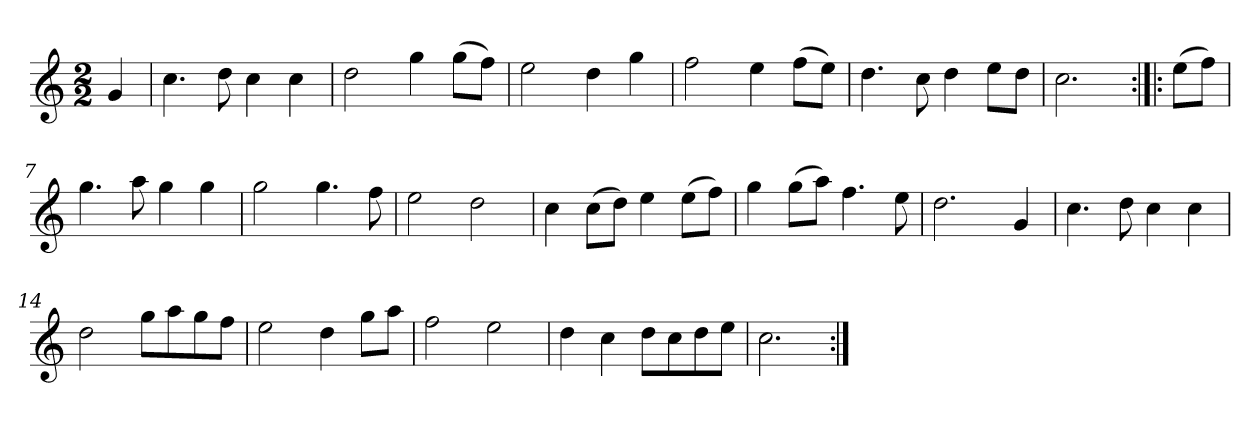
**kern
*part1
*staff1
*clefG2
*k[]
*C:
*M2/2
*MM120
=
4g
=1
4.cc
8dd
4cc
4cc
=2
2dd
4gg
(8gg\L
8ff\J)
=3
2ee
4dd
4gg
=4
2ff
4ee
(8ff\L
8ee\J)
=5
4.dd
8cc
4dd
8ee\L
8dd\J
=6
2.cc
=:|!|:
(8ee\L
8ff\J)
=7
4.gg
8aa
4gg
4gg
=8
2gg
4.gg
8ff
=9
2ee
2dd
=10
4cc
(8cc\L
8dd\J)
4ee
(8ee\L
8ff\J)
=11
4gg
(8gg\L
8aa\J)
4.ff
8ee
=12
2.dd
4g
=13
4.cc
8dd
4cc
4cc
=14
2dd
8gg\L
8aa\
8gg\
8ff\J
=15
2ee
4dd
8gg\L
8aa\J
=16
2ff
2ee
=17
4dd
4cc
8dd\L
8cc\
8dd\
8ee\J
=18
2.cc
=:|!
*-
